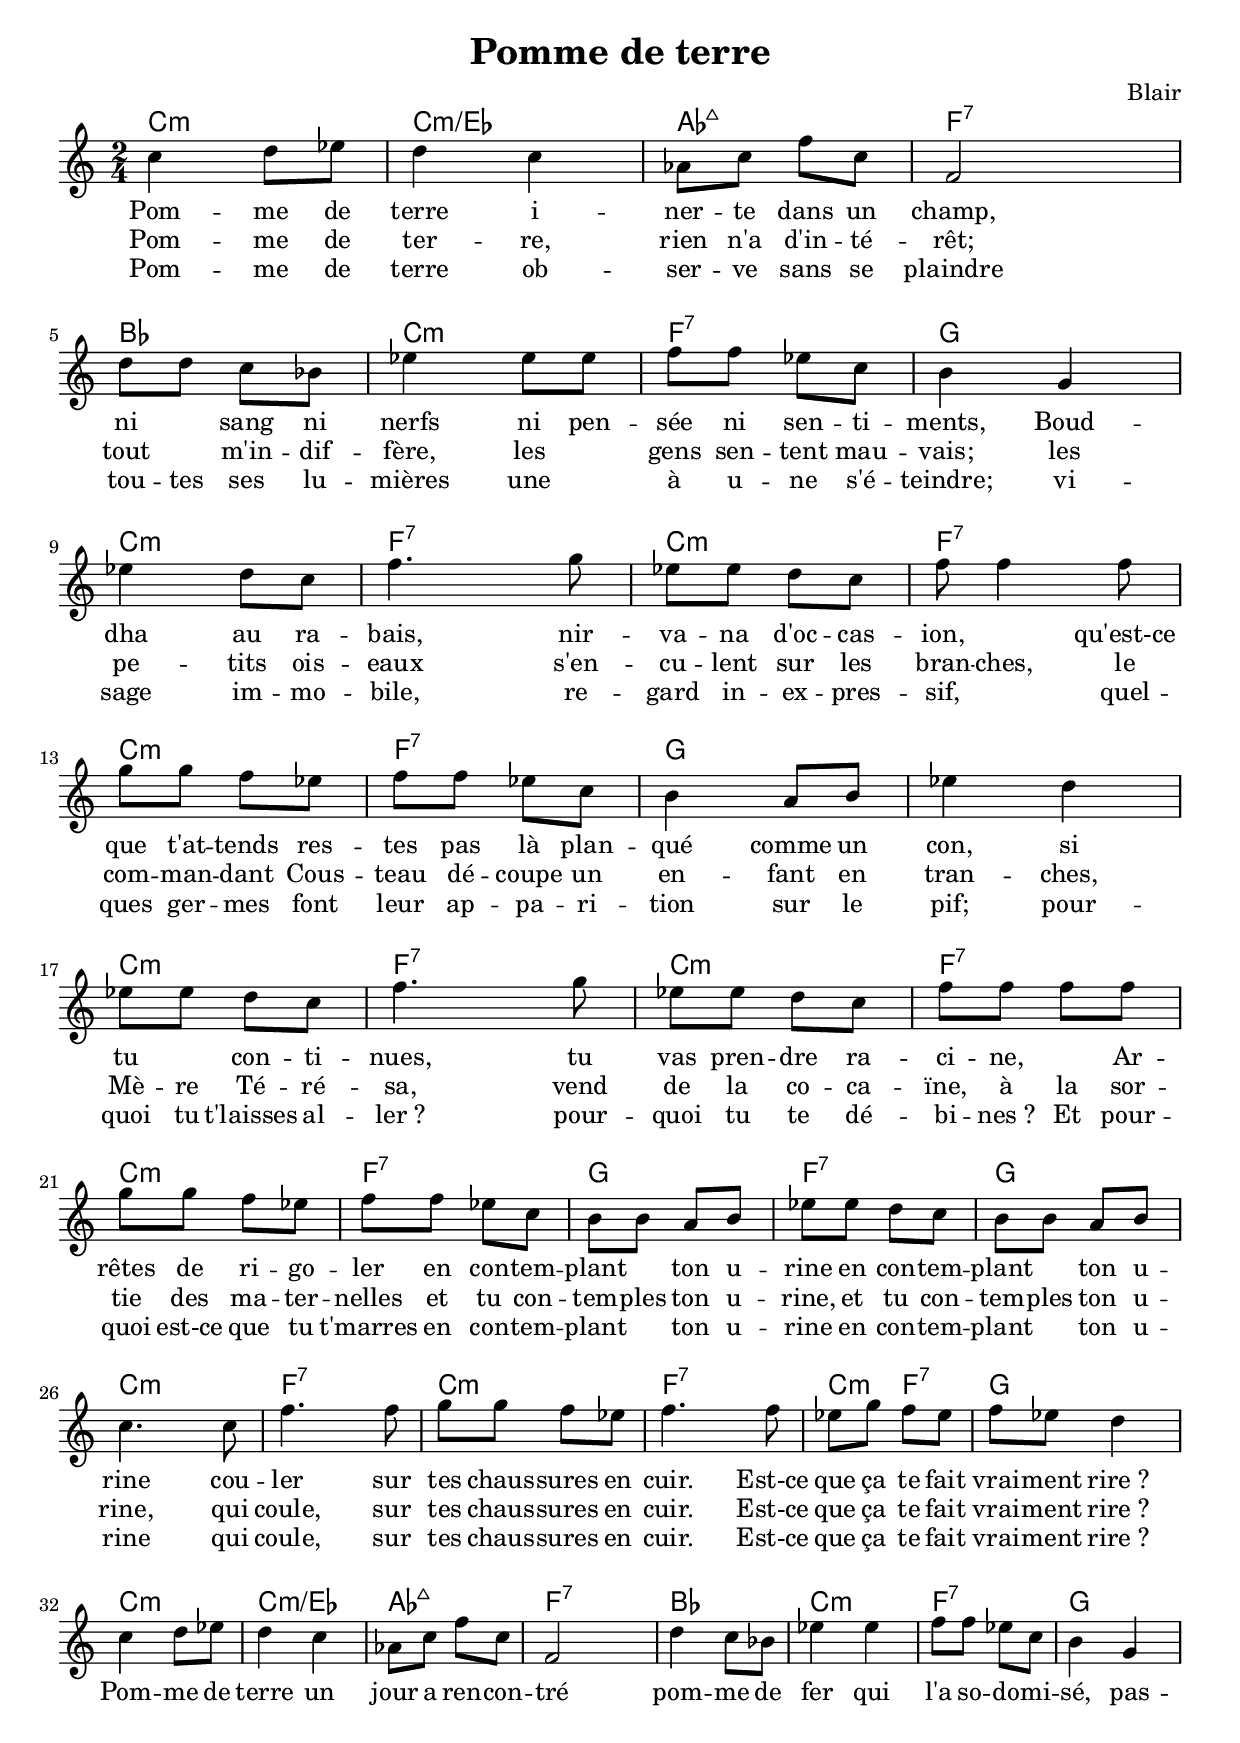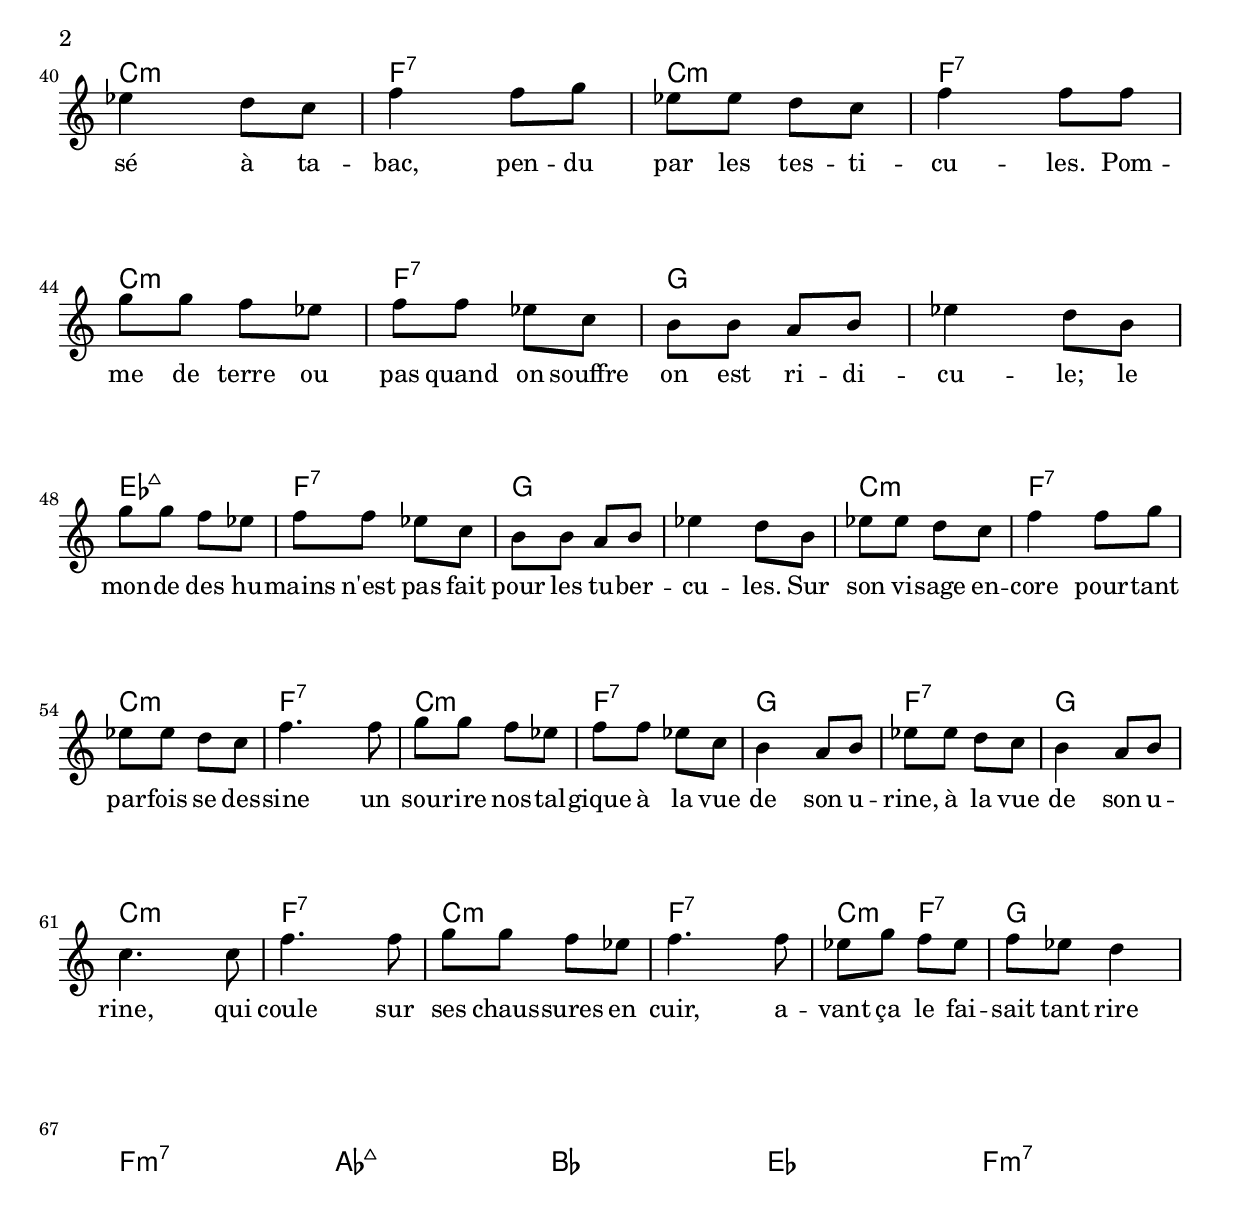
\version "2.18.2"	

noteCibleTransposition =   c   % c         % d pour Si b %  a, pour Mi b

ton = ""

indent = 0

melodie =  \relative c''{
  \key c \major
  \numericTimeSignature \time 2/4
  \repeat volta 1 {
    c4 d8 ees d4 c | aes8 c f c f,2 |
    d'8 d c8 bes ees4 ees8 ees | f f ees c b4 g |
    ees' d8 c f4. g8 | ees ees d c f8 f4 f8 |
    g g f ees f f ees c | b4  a8 b ees4 d
    ees8 ees d8 c f4. g8 | ees ees d c  f8 f8 f8 f8 |
    g g f ees f f ees c | b8 b a8 b ees ees d c | b8 b a8 b
    c4. c8 f4. f8 g g f ees  f4. f8  ees g f ees  f ees d4 |
  }
  c4 d8 ees | d4 c | aes8 c f c | f,2 |
  d'4  c8 bes | ees4 ees | f8 f ees c | b4 g |
  ees'4 d8 c | f4 f8 g8 | ees ees d c | f4 f8 f8 |

  g g f ees | f f ees c | b8 b  a8 b | ees4 d8 b
  g' g f ees | f f ees c | b8 b  a8 b | ees4 d8 b
  
  ees8 ees d8 c f4 f8 g8 | ees ees d c  f4. f8 |
  g g f ees f f ees c | b4 a8 b ees ees d c | b4 a8 b
  c4. c8 f4. f8 g g f ees  f4. f8  ees g f ees  f ees d4 |

}

harmonie = \chordmode {
  \repeat volta 1 {
  c2:min c:min/ees | aes:maj7 f:7 | bes c:min | f:7 g \break
  c:min f:7 | c:min f:7 | c:min f:7 | g2 | s2 \break
  c2:min f:7 | c:min f:7 | c:min f:7 | g f:7 | g \break
  c2:min f:7 | c2:min f:7 | c4:min f:7 | g2 \break
}
  c2:min c:min/ees | aes:maj7 f:7 | bes c:min | f:7 g \break
  c:min f:7 | c:min f:7 |  c:min | f:7 | g2 | s2 \break
  ees:maj7 | f:7 | g2 | s2 
  
  c2:min f:7 | c:min f:7 | c:min f:7 | g f:7 | g \break
  c2:min f:7 | c2:min f:7 | c4:min f:7 | g2 \break

  f:min7 aes:maj7 bes ees
  f:min7 
  
}




pa = \lyricmode {
  Pom -- me de terre i -- ner -- te dans un champ,
  ni \skip 1 sang ni nerfs ni pen -- sée ni sen -- ti -- ments,
  Boud -- dha au ra -- bais, nir -- va -- na d'oc -- cas -- ion, \skip 1
  qu'est-ce que t'at -- tends res -- tes pas là plan -- qué comme un con, si
  tu \skip 1 con -- ti -- nues, tu vas pren -- dre ra -- ci -- ne, \skip 1
  Ar -- rêtes de ri -- go -- ler en con -- tem -- plant \skip 1 ton u -- rine
  en con -- tem -- plant \skip 1 ton u -- rine
  cou -- ler sur tes chaus -- sures en cuir.
  Est-ce que ça te fait vrai -- ment "rire ?"
}

pb = \lyricmode {
  Pom -- me de ter -- re, rien n'a d'in -- té -- rêt;
  tout \skip 1 m'in -- dif -- fère, les \skip 1 gens sen -- tent mau -- vais;
  les pe -- tits ois -- eaux s'en -- cu -- lent sur les bran -- ches,
  le com -- man -- dant Cous -- teau dé -- coupe un en -- fant en tran -- ches,
  Mè -- re Té -- ré -- sa, vend de la co -- ca -- ïne,
  à la sor -- tie des ma -- ter -- nelles et
  tu con -- tem -- ples ton u -- rine, et tu con -- tem -- ples ton u -- rine,
  qui coule, sur tes chaus -- sures en cuir.
  Est-ce que ça te fait vrai -- ment "rire ?"
}

pc = \lyricmode {
  Pom -- me de terre ob -- ser -- ve sans se plaindre 
  tou -- tes ses lu -- mières une \skip 1 à u -- ne s'é -- teindre;
  vi -- sage im -- mo -- bile, re -- gard in -- ex -- pres -- sif, \skip 1
  quel -- ques ger -- mes font leur ap -- pa -- ri -- tion sur le pif;
  pour -- quoi tu t'laisses al -- "ler ?" pour -- quoi tu te dé -- bi -- "nes ?"  Et pour -- quoi est-ce que tu t'marres en  con -- tem -- plant \skip 1 ton u -- rine
  en con -- tem -- plant \skip 1 ton u -- rine
  qui coule, sur tes chaus -- sures en cuir.
  Est-ce que ça te fait vrai -- ment "rire ?"

  
}

pd = \lyricmode {
  Pom -- me de terre un jour a ren -- con -- tré
  pom -- me de fer qui l'a so -- do -- mi -- sé,
  pas -- sé à ta -- bac, pen -- du par les tes -- ti -- cu -- les.
  Pom -- me de terre ou pas quand on souffre on est ri -- di -- cu -- le;
  le mon -- de des hu -- mains n'est pas fait pour les tu -- ber -- cu -- les.
  Sur son vi -- sage en -- core pour -- tant par -- fois se des -- sine
  un sou -- rire nos -- tal -- gique à la vue de son u -- rine,
  à la vue de son u -- rine,
  qui coule sur ses chaus -- sures en cuir,
  a -- vant ça le fai -- sait tant rire

  na na na na na na 
}




\header {
  title = #(string-append "Pomme de terre" ton )
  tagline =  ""
  composer = "Blair"
}



\score{
  <<
    \new ChordNames {
      \transpose c \noteCibleTransposition{
	\harmonie
      }
    }
    \new Voice = "one" { 
      \transpose c \noteCibleTransposition {
	\melodie
      }
    }
    \new Lyrics \lyricsto "one" {\set fontSize = #0
      \pa \pd
    }
    \new Lyrics \lyricsto "one" {\set fontSize = #0
      \pb
			       }
    \new Lyrics \lyricsto "one" {\set fontSize = #0
				 \pc
			       }
  >>
  \layout{ \context {      \Score      proportionalNotationDuration = #(ly:make-moment 4 30     )   } }
}




\score {
  <<
    \new Staff \with {midiInstrument = #"electric piano 1"}<< \unfoldRepeats{\melodie}  >>
    \new Staff \with {midiInstrument = #"electric piano 1"} <<  \unfoldRepeats{\transpose c c \harmonie} >> 
  >>
\midi{ \tempo 4 = 160 }
}